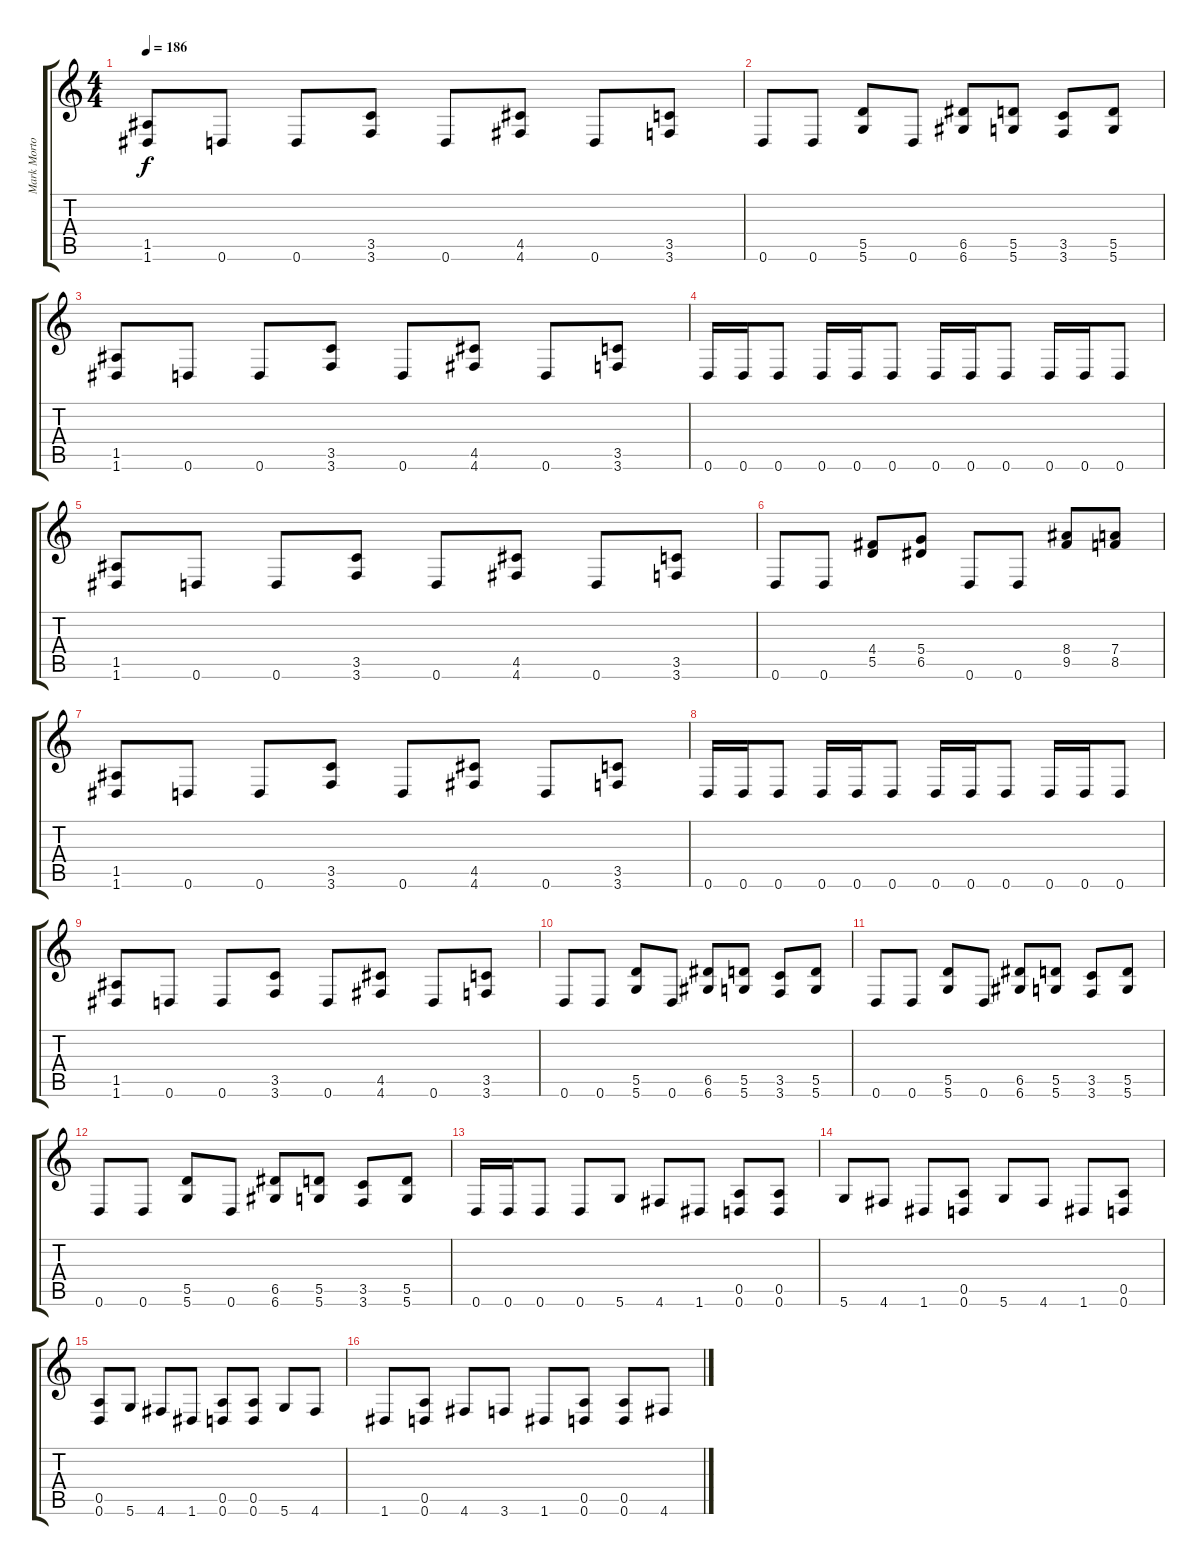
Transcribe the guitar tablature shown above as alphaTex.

\track ("Mark Morton" "Mark Morto") {instrument distortionguitar}
\staff {score tabs}
\tuning (E4 B3 G3 D3 A2 D2) {hide}
\ts (4 4)
\tempo 186
\clef g2
\ks c
(1.5 1.6).8{dy f} 0.6.8 0.6.8 (3.5 3.6).8 0.6.8 (4.5 4.6).8 0.6.8 (3.5 3.6).8 |
0.6.8 0.6.8 (5.5 5.6).8 0.6.8 (6.5 6.6).8 (5.5 5.6).8 (3.5 3.6).8 (5.5 5.6).8 |
(1.5 1.6).8 0.6.8 0.6.8 (3.5 3.6).8 0.6.8 (4.5 4.6).8 0.6.8 (3.5 3.6).8 |
0.6.16 0.6.16 0.6.8 0.6.16 0.6.16 0.6.8 0.6.16 0.6.16 0.6.8 0.6.16 0.6.16 0.6.8 |
(1.5 1.6).8 0.6.8 0.6.8 (3.5 3.6).8 0.6.8 (4.5 4.6).8 0.6.8 (3.5 3.6).8 |
0.6.8 0.6.8 (4.4 5.5).8 (5.4 6.5).8 0.6.8 0.6.8 (8.4 9.5).8 (7.4 8.5).8 |
(1.5 1.6).8 0.6.8 0.6.8 (3.5 3.6).8 0.6.8 (4.5 4.6).8 0.6.8 (3.5 3.6).8 |
0.6.16 0.6.16 0.6.8 0.6.16 0.6.16 0.6.8 0.6.16 0.6.16 0.6.8 0.6.16 0.6.16 0.6.8 |
(1.5 1.6).8 0.6.8 0.6.8 (3.5 3.6).8 0.6.8 (4.5 4.6).8 0.6.8 (3.5 3.6).8 |
0.6.8 0.6.8 (5.5 5.6).8 0.6.8 (6.5 6.6).8 (5.5 5.6).8 (3.5 3.6).8 (5.5 5.6).8 |
0.6.8 0.6.8 (5.5 5.6).8 0.6.8 (6.5 6.6).8 (5.5 5.6).8 (3.5 3.6).8 (5.5 5.6).8 |
0.6.8 0.6.8 (5.5 5.6).8 0.6.8 (6.5 6.6).8 (5.5 5.6).8 (3.5 3.6).8 (5.5 5.6).8 |
0.6.16 0.6.16 0.6.8 0.6.8 5.6.8 4.6.8 1.6.8 (0.5 0.6).8 (0.5 0.6).8 |
5.6.8 4.6.8 1.6.8 (0.5 0.6).8 5.6.8 4.6.8 1.6.8 (0.5 0.6).8 |
(0.5 0.6).8 5.6.8 4.6.8 1.6.8 (0.5 0.6).8 (0.5 0.6).8 5.6.8 4.6.8 |
1.6.8 (0.5 0.6).8 4.6.8 3.6.8 1.6.8 (0.5 0.6).8 (0.5 0.6).8 4.6.8
